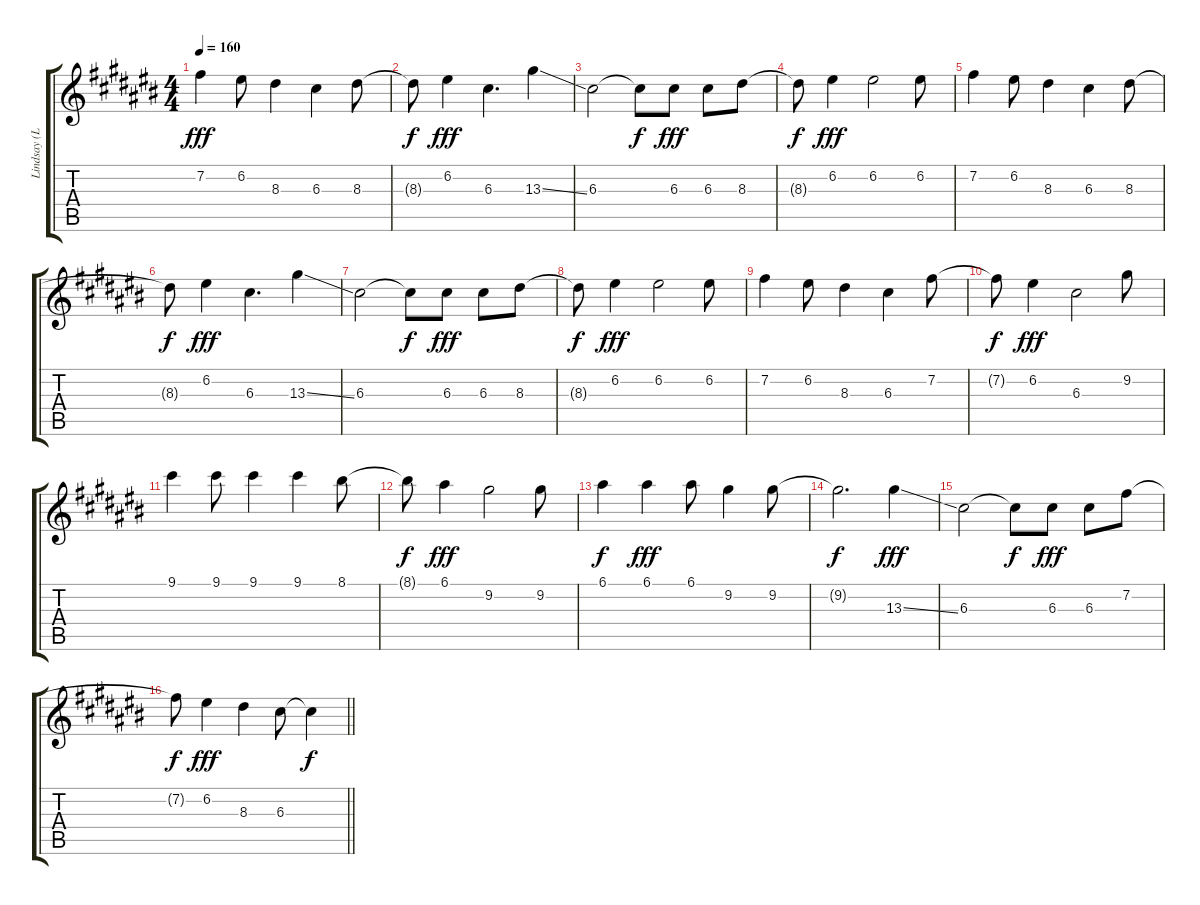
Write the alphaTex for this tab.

\track ("Lindsay (Lead Guitar & Vocals)" "Lindsay (L") {instrument distortionguitar}
\staff {score tabs}
\tuning (E4 B3 G3 D3 A2 E2) {hide}
\ts (4 4)
\tempo 160
\clef g2
\ks c#
7.2.4{dy fff} 6.2.8 8.3.4 6.3.4 8.3.8 |
8.3{t}.8{dy f} 6.2.4{dy fff} 6.3.4{d} 13.3{ss}.4 |
6.3.2 6.3{t}.8{dy f} 6.3.8{dy fff} 6.3.8 8.3.8 |
8.3{t}.8{dy f} 6.2.4{dy fff} 6.2.2 6.2.8 |
7.2.4 6.2.8 8.3.4 6.3.4 8.3.8 |
8.3{t}.8{dy f} 6.2.4{dy fff} 6.3.4{d} 13.3{ss}.4 |
6.3.2 6.3{t}.8{dy f} 6.3.8{dy fff} 6.3.8 8.3.8 |
8.3{t}.8{dy f} 6.2.4{dy fff} 6.2.2 6.2.8 |
7.2.4 6.2.8 8.3.4 6.3.4 7.2.8 |
7.2{t}.8{dy f} 6.2.4{dy fff} 6.3.2 9.2.8 |
9.1.4 9.1.8 9.1.4 9.1.4 8.1.8 |
8.1{t}.8{dy f} 6.1.4{dy fff} 9.2.2 9.2.8 |
6.1.4{dy f} 6.1.4{dy fff} 6.1.8 9.2.4 9.2.8 |
9.2{t}.2{d dy f} 13.3{ss}.4{dy fff} |
6.3.2 6.3{t}.8{dy f} 6.3.8{dy fff} 6.3.8 7.2.8 |
\barLineRight lightlight
7.2{t}.8{dy f} 6.2.4{dy fff} 8.3.4 6.3.8 6.3{t}.4{dy f}
